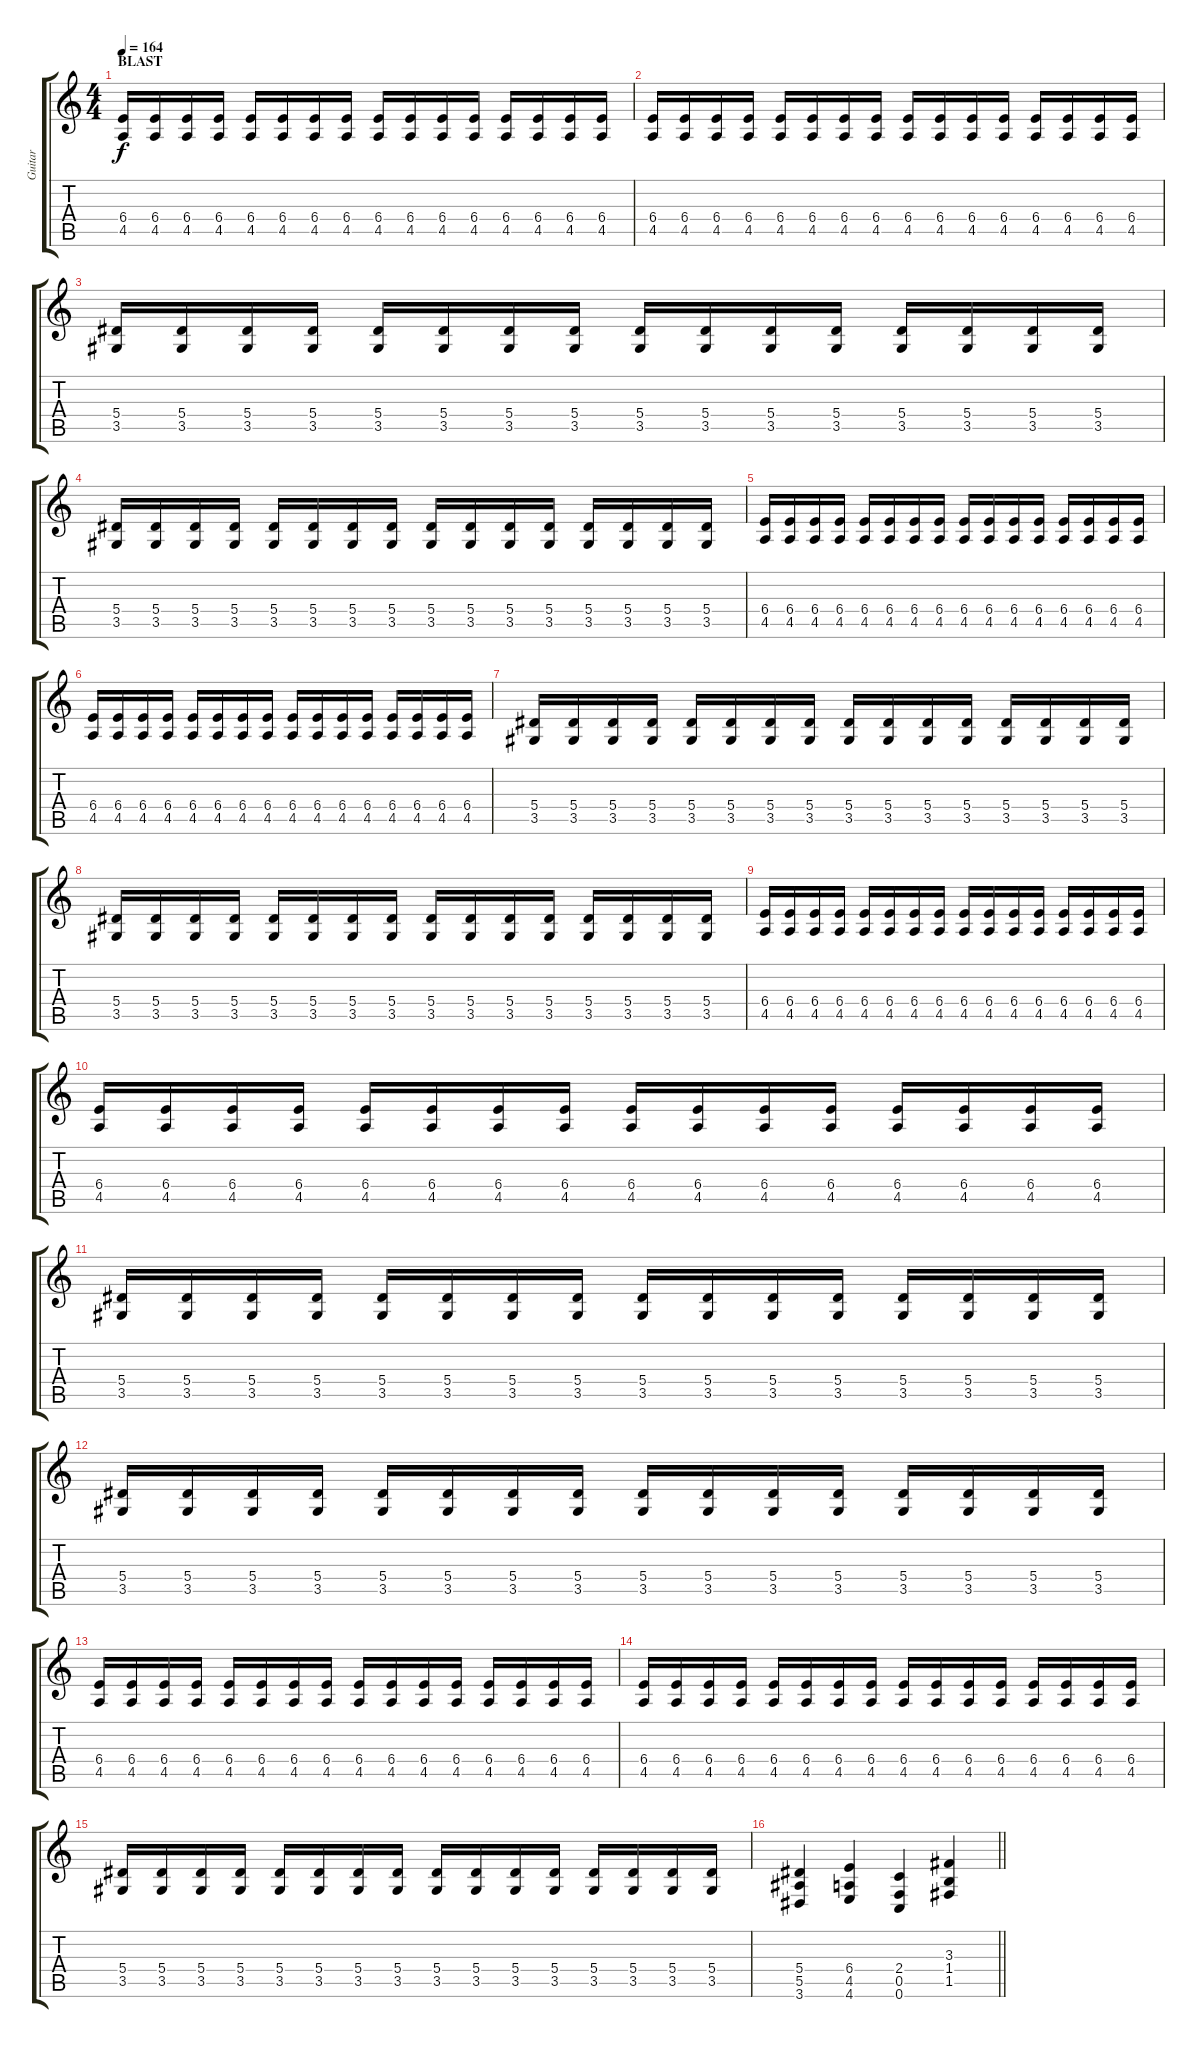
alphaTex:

\track ("Guitar" "Guitar") {instrument distortionguitar}
\staff {score tabs}
\tuning (C4 G3 Eb3 Bb2 F2 C2) {hide}
\ts (4 4)
\section ("" "BLAST")
\tempo 164
\clef g2
\ks c
(6.4 4.5).16{dy f} (6.4 4.5).16 (6.4 4.5).16 (6.4 4.5).16 (6.4 4.5).16 (6.4 4.5).16 (6.4 4.5).16 (6.4 4.5).16 (6.4 4.5).16 (6.4 4.5).16 (6.4 4.5).16 (6.4 4.5).16 (6.4 4.5).16 (6.4 4.5).16 (6.4 4.5).16 (6.4 4.5).16 |
(6.4 4.5).16 (6.4 4.5).16 (6.4 4.5).16 (6.4 4.5).16 (6.4 4.5).16 (6.4 4.5).16 (6.4 4.5).16 (6.4 4.5).16 (6.4 4.5).16 (6.4 4.5).16 (6.4 4.5).16 (6.4 4.5).16 (6.4 4.5).16 (6.4 4.5).16 (6.4 4.5).16 (6.4 4.5).16 |
(5.4 3.5).16 (5.4 3.5).16 (5.4 3.5).16 (5.4 3.5).16 (5.4 3.5).16 (5.4 3.5).16 (5.4 3.5).16 (5.4 3.5).16 (5.4 3.5).16 (5.4 3.5).16 (5.4 3.5).16 (5.4 3.5).16 (5.4 3.5).16 (5.4 3.5).16 (5.4 3.5).16 (5.4 3.5).16 |
(5.4 3.5).16 (5.4 3.5).16 (5.4 3.5).16 (5.4 3.5).16 (5.4 3.5).16 (5.4 3.5).16 (5.4 3.5).16 (5.4 3.5).16 (5.4 3.5).16 (5.4 3.5).16 (5.4 3.5).16 (5.4 3.5).16 (5.4 3.5).16 (5.4 3.5).16 (5.4 3.5).16 (5.4 3.5).16 |
(6.4 4.5).16 (6.4 4.5).16 (6.4 4.5).16 (6.4 4.5).16 (6.4 4.5).16 (6.4 4.5).16 (6.4 4.5).16 (6.4 4.5).16 (6.4 4.5).16 (6.4 4.5).16 (6.4 4.5).16 (6.4 4.5).16 (6.4 4.5).16 (6.4 4.5).16 (6.4 4.5).16 (6.4 4.5).16 |
(6.4 4.5).16 (6.4 4.5).16 (6.4 4.5).16 (6.4 4.5).16 (6.4 4.5).16 (6.4 4.5).16 (6.4 4.5).16 (6.4 4.5).16 (6.4 4.5).16 (6.4 4.5).16 (6.4 4.5).16 (6.4 4.5).16 (6.4 4.5).16 (6.4 4.5).16 (6.4 4.5).16 (6.4 4.5).16 |
(5.4 3.5).16 (5.4 3.5).16 (5.4 3.5).16 (5.4 3.5).16 (5.4 3.5).16 (5.4 3.5).16 (5.4 3.5).16 (5.4 3.5).16 (5.4 3.5).16 (5.4 3.5).16 (5.4 3.5).16 (5.4 3.5).16 (5.4 3.5).16 (5.4 3.5).16 (5.4 3.5).16 (5.4 3.5).16 |
(5.4 3.5).16 (5.4 3.5).16 (5.4 3.5).16 (5.4 3.5).16 (5.4 3.5).16 (5.4 3.5).16 (5.4 3.5).16 (5.4 3.5).16 (5.4 3.5).16 (5.4 3.5).16 (5.4 3.5).16 (5.4 3.5).16 (5.4 3.5).16 (5.4 3.5).16 (5.4 3.5).16 (5.4 3.5).16 |
(6.4 4.5).16 (6.4 4.5).16 (6.4 4.5).16 (6.4 4.5).16 (6.4 4.5).16 (6.4 4.5).16 (6.4 4.5).16 (6.4 4.5).16 (6.4 4.5).16 (6.4 4.5).16 (6.4 4.5).16 (6.4 4.5).16 (6.4 4.5).16 (6.4 4.5).16 (6.4 4.5).16 (6.4 4.5).16 |
(6.4 4.5).16 (6.4 4.5).16 (6.4 4.5).16 (6.4 4.5).16 (6.4 4.5).16 (6.4 4.5).16 (6.4 4.5).16 (6.4 4.5).16 (6.4 4.5).16 (6.4 4.5).16 (6.4 4.5).16 (6.4 4.5).16 (6.4 4.5).16 (6.4 4.5).16 (6.4 4.5).16 (6.4 4.5).16 |
(5.4 3.5).16 (5.4 3.5).16 (5.4 3.5).16 (5.4 3.5).16 (5.4 3.5).16 (5.4 3.5).16 (5.4 3.5).16 (5.4 3.5).16 (5.4 3.5).16 (5.4 3.5).16 (5.4 3.5).16 (5.4 3.5).16 (5.4 3.5).16 (5.4 3.5).16 (5.4 3.5).16 (5.4 3.5).16 |
(5.4 3.5).16 (5.4 3.5).16 (5.4 3.5).16 (5.4 3.5).16 (5.4 3.5).16 (5.4 3.5).16 (5.4 3.5).16 (5.4 3.5).16 (5.4 3.5).16 (5.4 3.5).16 (5.4 3.5).16 (5.4 3.5).16 (5.4 3.5).16 (5.4 3.5).16 (5.4 3.5).16 (5.4 3.5).16 |
(6.4 4.5).16 (6.4 4.5).16 (6.4 4.5).16 (6.4 4.5).16 (6.4 4.5).16 (6.4 4.5).16 (6.4 4.5).16 (6.4 4.5).16 (6.4 4.5).16 (6.4 4.5).16 (6.4 4.5).16 (6.4 4.5).16 (6.4 4.5).16 (6.4 4.5).16 (6.4 4.5).16 (6.4 4.5).16 |
(6.4 4.5).16 (6.4 4.5).16 (6.4 4.5).16 (6.4 4.5).16 (6.4 4.5).16 (6.4 4.5).16 (6.4 4.5).16 (6.4 4.5).16 (6.4 4.5).16 (6.4 4.5).16 (6.4 4.5).16 (6.4 4.5).16 (6.4 4.5).16 (6.4 4.5).16 (6.4 4.5).16 (6.4 4.5).16 |
(5.4 3.5).16 (5.4 3.5).16 (5.4 3.5).16 (5.4 3.5).16 (5.4 3.5).16 (5.4 3.5).16 (5.4 3.5).16 (5.4 3.5).16 (5.4 3.5).16 (5.4 3.5).16 (5.4 3.5).16 (5.4 3.5).16 (5.4 3.5).16 (5.4 3.5).16 (5.4 3.5).16 (5.4 3.5).16 |
\barLineRight lightlight
(5.4 5.5 3.6).4 (6.4 4.5 4.6).4 (2.4 0.5 0.6).4 (3.3 1.4 1.5).4
